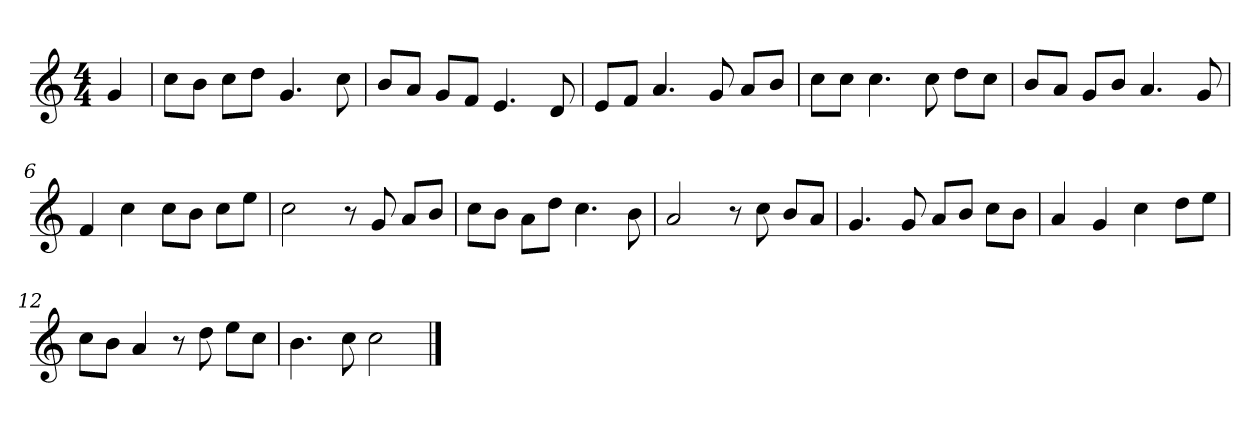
**kern
*part1
*staff1
*k[]
*M4/4
*MM120
=
4g
=1
8ccL
8bJ
8ccL
8ddJ
4.g
8cc
=2
8bL
8aJ
8gL
8fJ
4.e
8d
=3
8eL
8fJ
4.a
8g
8aL
8bJ
=4
8ccL
8ccJ
4.cc
8cc
8ddL
8ccJ
=5
8bL
8aJ
8gL
8bJ
4.a
8g
=6
4f
4cc
8ccL
8bJ
8ccL
8eeJ
=7
2cc
8r
8g
8aL
8bJ
=8
8ccL
8bJ
8aL
8ddJ
4.cc
8b
=9
2a
8r
8cc
8bL
8aJ
=10
4.g
8g
8aL
8bJ
8ccL
8bJ
=11
4a
4g
4cc
8ddL
8eeJ
=12
8ccL
8bJ
4a
8r
8dd
8eeL
8ccJ
=13
4.b
8cc
2cc
==
*-
